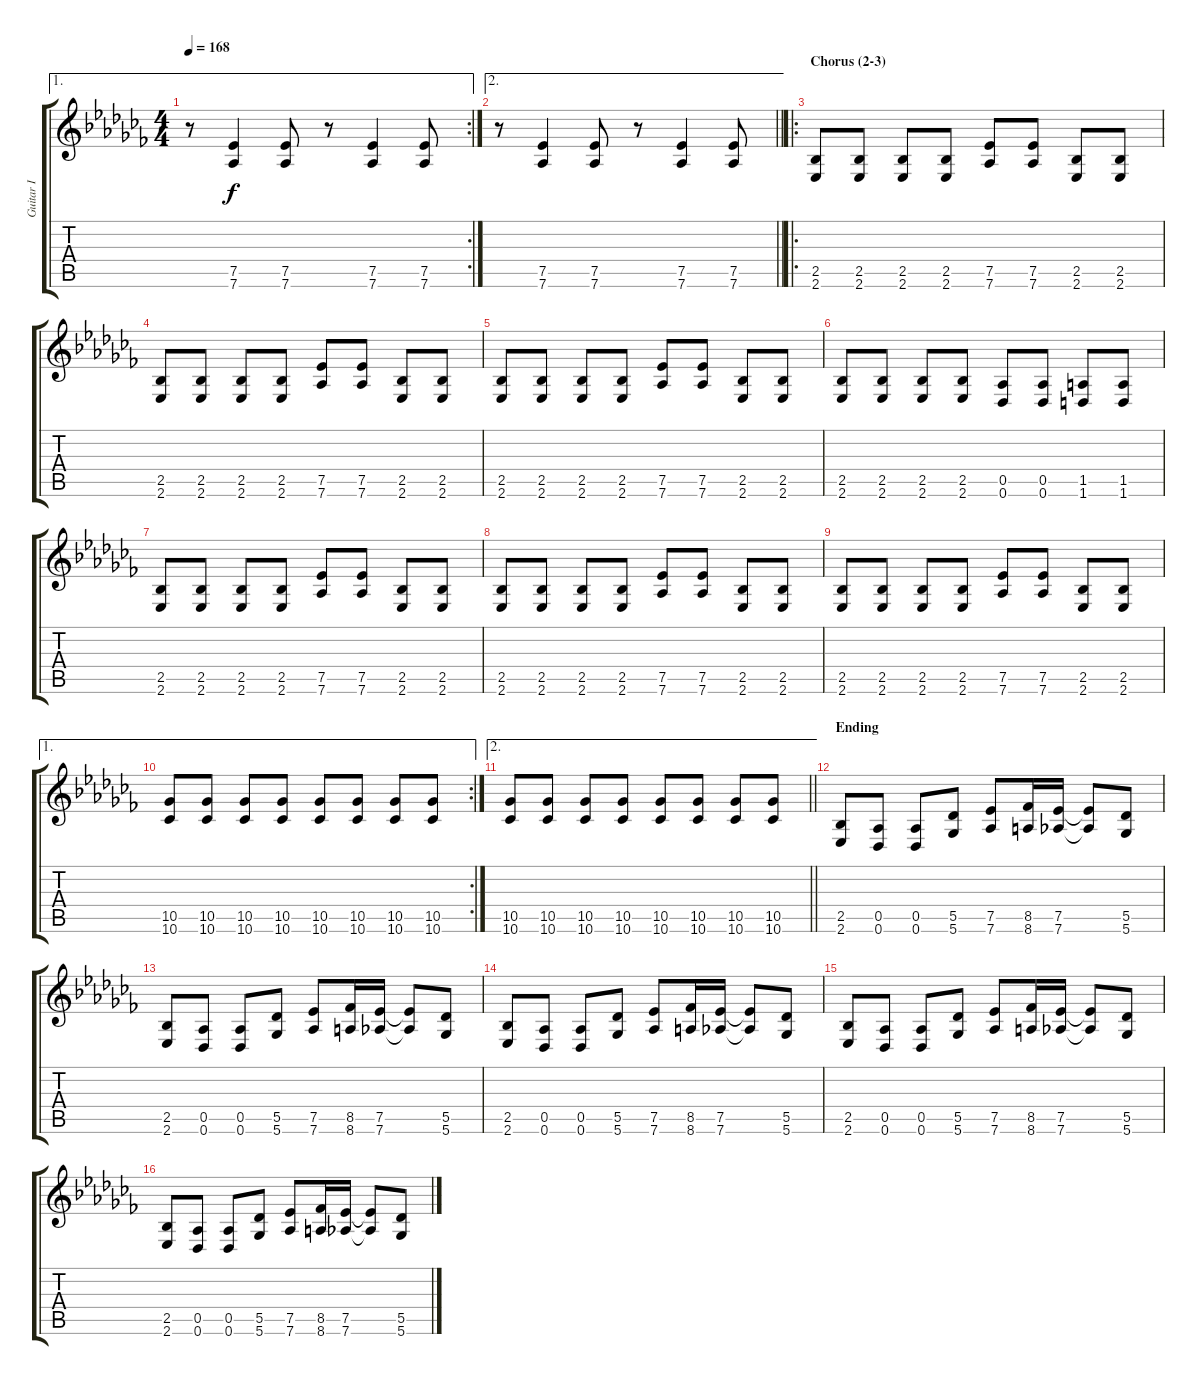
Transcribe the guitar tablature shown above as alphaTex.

\track ("Guitar I" "Guitar I") {instrument distortionguitar}
\staff {score tabs}
\tuning (Eb4 Bb3 Gb3 Db3 Ab2 Db2) {hide}
\ae 1
\rc 2
\ts (4 4)
\tempo 168
\clef g2
\ks abminor
r.8{dy f} (7.5 7.6).4 (7.5 7.6).8 r.8 (7.5 7.6).4 (7.5 7.6).8 |
\ae 2
\barLineRight lightlight
r.8 (7.5 7.6).4 (7.5 7.6).8 r.8 (7.5 7.6).4 (7.5 7.6).8 |
\ro
\section ("" "Chorus (2-3)")
(2.5 2.6).8 (2.5 2.6).8 (2.5 2.6).8 (2.5 2.6).8 (7.5 7.6).8 (7.5 7.6).8 (2.5 2.6).8 (2.5 2.6).8 |
(2.5 2.6).8 (2.5 2.6).8 (2.5 2.6).8 (2.5 2.6).8 (7.5 7.6).8 (7.5 7.6).8 (2.5 2.6).8 (2.5 2.6).8 |
(2.5 2.6).8 (2.5 2.6).8 (2.5 2.6).8 (2.5 2.6).8 (7.5 7.6).8 (7.5 7.6).8 (2.5 2.6).8 (2.5 2.6).8 |
(2.5 2.6).8 (2.5 2.6).8 (2.5 2.6).8 (2.5 2.6).8 (0.5 0.6).8 (0.5 0.6).8 (1.5 1.6).8 (1.5 1.6).8 |
(2.5 2.6).8 (2.5 2.6).8 (2.5 2.6).8 (2.5 2.6).8 (7.5 7.6).8 (7.5 7.6).8 (2.5 2.6).8 (2.5 2.6).8 |
(2.5 2.6).8 (2.5 2.6).8 (2.5 2.6).8 (2.5 2.6).8 (7.5 7.6).8 (7.5 7.6).8 (2.5 2.6).8 (2.5 2.6).8 |
(2.5 2.6).8 (2.5 2.6).8 (2.5 2.6).8 (2.5 2.6).8 (7.5 7.6).8 (7.5 7.6).8 (2.5 2.6).8 (2.5 2.6).8 |
\ae 1
\rc 2
(10.5 10.6).8 (10.5 10.6).8 (10.5 10.6).8 (10.5 10.6).8 (10.5 10.6).8 (10.5 10.6).8 (10.5 10.6).8 (10.5 10.6).8 |
\ae 2
\barLineRight lightlight
(10.5 10.6).8 (10.5 10.6).8 (10.5 10.6).8 (10.5 10.6).8 (10.5 10.6).8 (10.5 10.6).8 (10.5 10.6).8 (10.5 10.6).8 |
\section ("" "Ending")
(2.5 2.6).8 (0.5 0.6).8 (0.5 0.6).8 (5.5 5.6).8 (7.5 7.6).8 (8.5 8.6).16 (7.5 7.6).16 (7.5{t} 7.6{t}).8 (5.5 5.6).8 |
(2.5 2.6).8 (0.5 0.6).8 (0.5 0.6).8 (5.5 5.6).8 (7.5 7.6).8 (8.5 8.6).16 (7.5 7.6).16 (7.5{t} 7.6{t}).8 (5.5 5.6).8 |
(2.5 2.6).8 (0.5 0.6).8 (0.5 0.6).8 (5.5 5.6).8 (7.5 7.6).8 (8.5 8.6).16 (7.5 7.6).16 (7.5{t} 7.6{t}).8 (5.5 5.6).8 |
(2.5 2.6).8 (0.5 0.6).8 (0.5 0.6).8 (5.5 5.6).8 (7.5 7.6).8 (8.5 8.6).16 (7.5 7.6).16 (7.5{t} 7.6{t}).8 (5.5 5.6).8 |
(2.5 2.6).8 (0.5 0.6).8 (0.5 0.6).8 (5.5 5.6).8 (7.5 7.6).8 (8.5 8.6).16 (7.5 7.6).16 (7.5{t} 7.6{t}).8 (5.5 5.6).8
